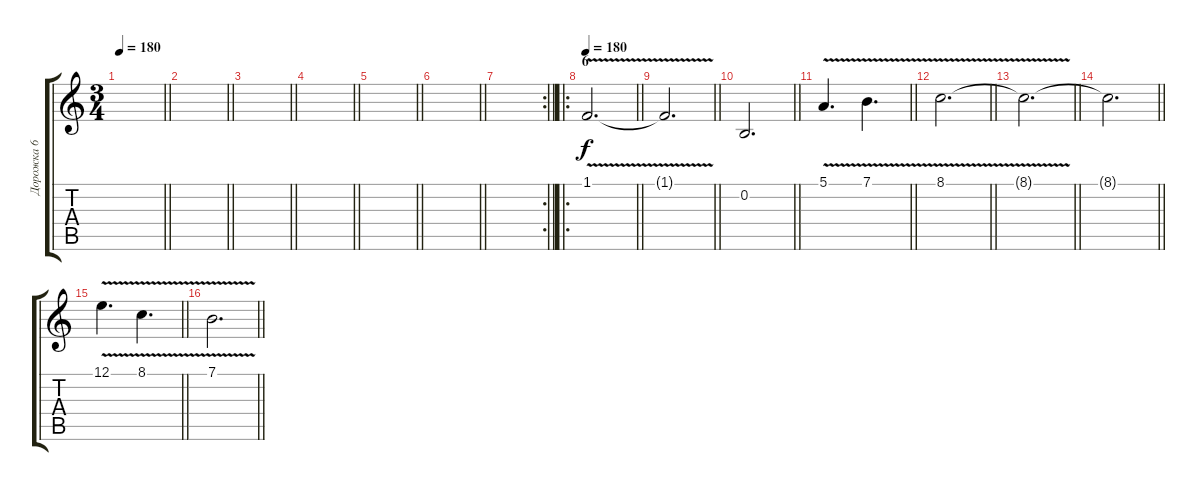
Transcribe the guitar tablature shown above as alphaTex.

\track ("Дорожка 6" "Дорожка 6") {instrument panflute}
\staff {score tabs}
\tuning (E4 B3 G3 D3 A2 E2) {hide}
\ts (3 4)
\tempo 180
\clef g2
\barLineRight lightlight
\ks c
|
\barLineRight lightlight
|
\barLineRight lightlight
|
\barLineRight lightlight
|
\barLineRight lightlight
|
\barLineRight lightlight
|
\rc 2
\barLineRight lightlight
|
\ro
\section ("" "6")
\tempo 180
\barLineRight lightlight
1.1{v}.2{d} |
\barLineRight lightlight
1.1{t}.2{d} |
\barLineRight lightlight
0.2.2{d} |
\barLineRight lightlight
5.1{v}.4{d} 7.1{v}.4{d} |
\barLineRight lightlight
8.1{v}.2{d} |
\barLineRight lightlight
8.1{t}.2{d} |
\barLineRight lightlight
8.1{t}.2{d} |
\barLineRight lightlight
12.1{v}.4{d} 8.1{v}.4{d} |
\barLineRight lightlight
7.1{v}.2{d}
